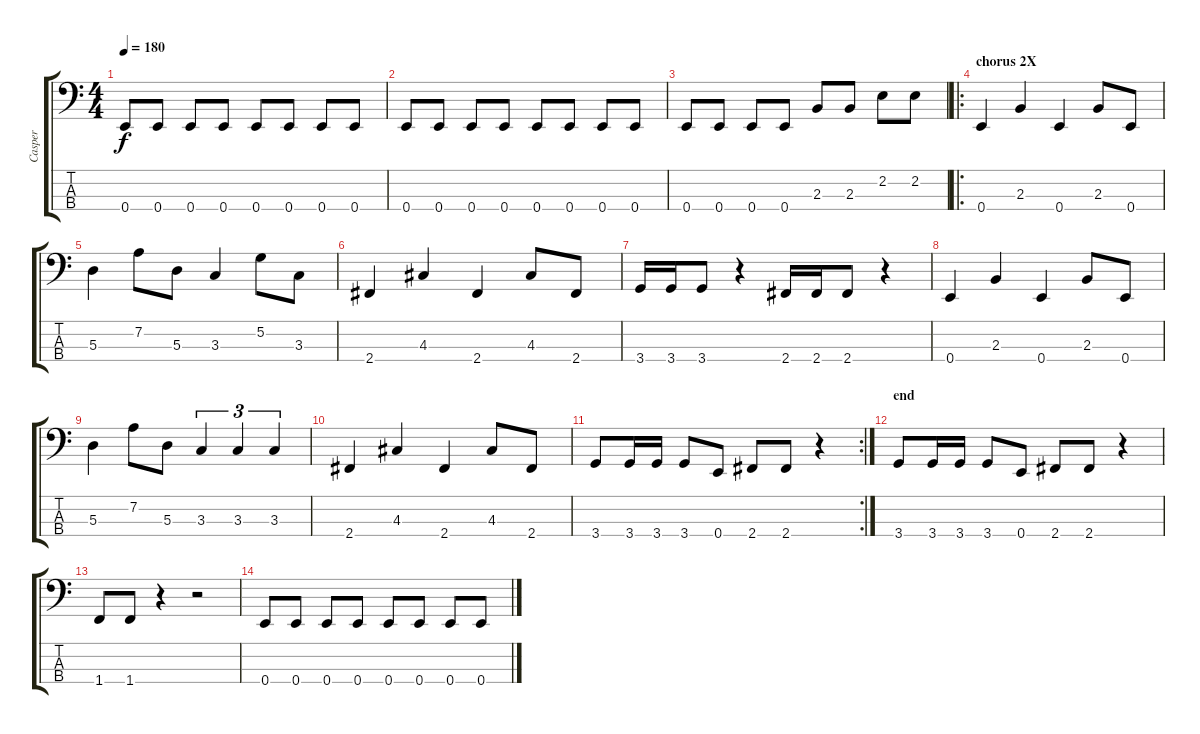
\track ("Casper" "Casper") {instrument electricbasspick}
\staff {score tabs}
\tuning (G2 D2 A1 E1) {hide}
\ts (4 4)
\tempo 180
\clef f4
\ks c
0.4.8{dy f} 0.4.8 0.4.8 0.4.8 0.4.8 0.4.8 0.4.8 0.4.8 |
0.4.8 0.4.8 0.4.8 0.4.8 0.4.8 0.4.8 0.4.8 0.4.8 |
0.4.8 0.4.8 0.4.8 0.4.8 2.3.8 2.3.8 2.2.8 2.2.8 |
\ro
\section ("" "chorus 2X")
0.4.4 2.3.4 0.4.4 2.3.8 0.4.8 |
5.3.4 7.2.8 5.3.8 3.3.4 5.2.8 3.3.8 |
2.4.4 4.3.4 2.4.4 4.3.8 2.4.8 |
3.4.16 3.4.16 3.4.8 r.4 2.4.16 2.4.16 2.4.8 r.4 |
0.4.4 2.3.4 0.4.4 2.3.8 0.4.8 |
5.3.4 7.2.8 5.3.8 3.3.4{tu (3 2)} 3.3.4{tu (3 2)} 3.3.4{tu (3 2)} |
2.4.4 4.3.4 2.4.4 4.3.8 2.4.8 |
\rc 2
3.4.8 3.4.16 3.4.16 3.4.8 0.4.8 2.4.8 2.4.8 r.4 |
\section ("" "end")
3.4.8 3.4.16 3.4.16 3.4.8 0.4.8 2.4.8 2.4.8 r.4 |
1.4.8 1.4.8 r.4 r.2 |
0.4.8 0.4.8 0.4.8 0.4.8 0.4.8 0.4.8 0.4.8 0.4.8
